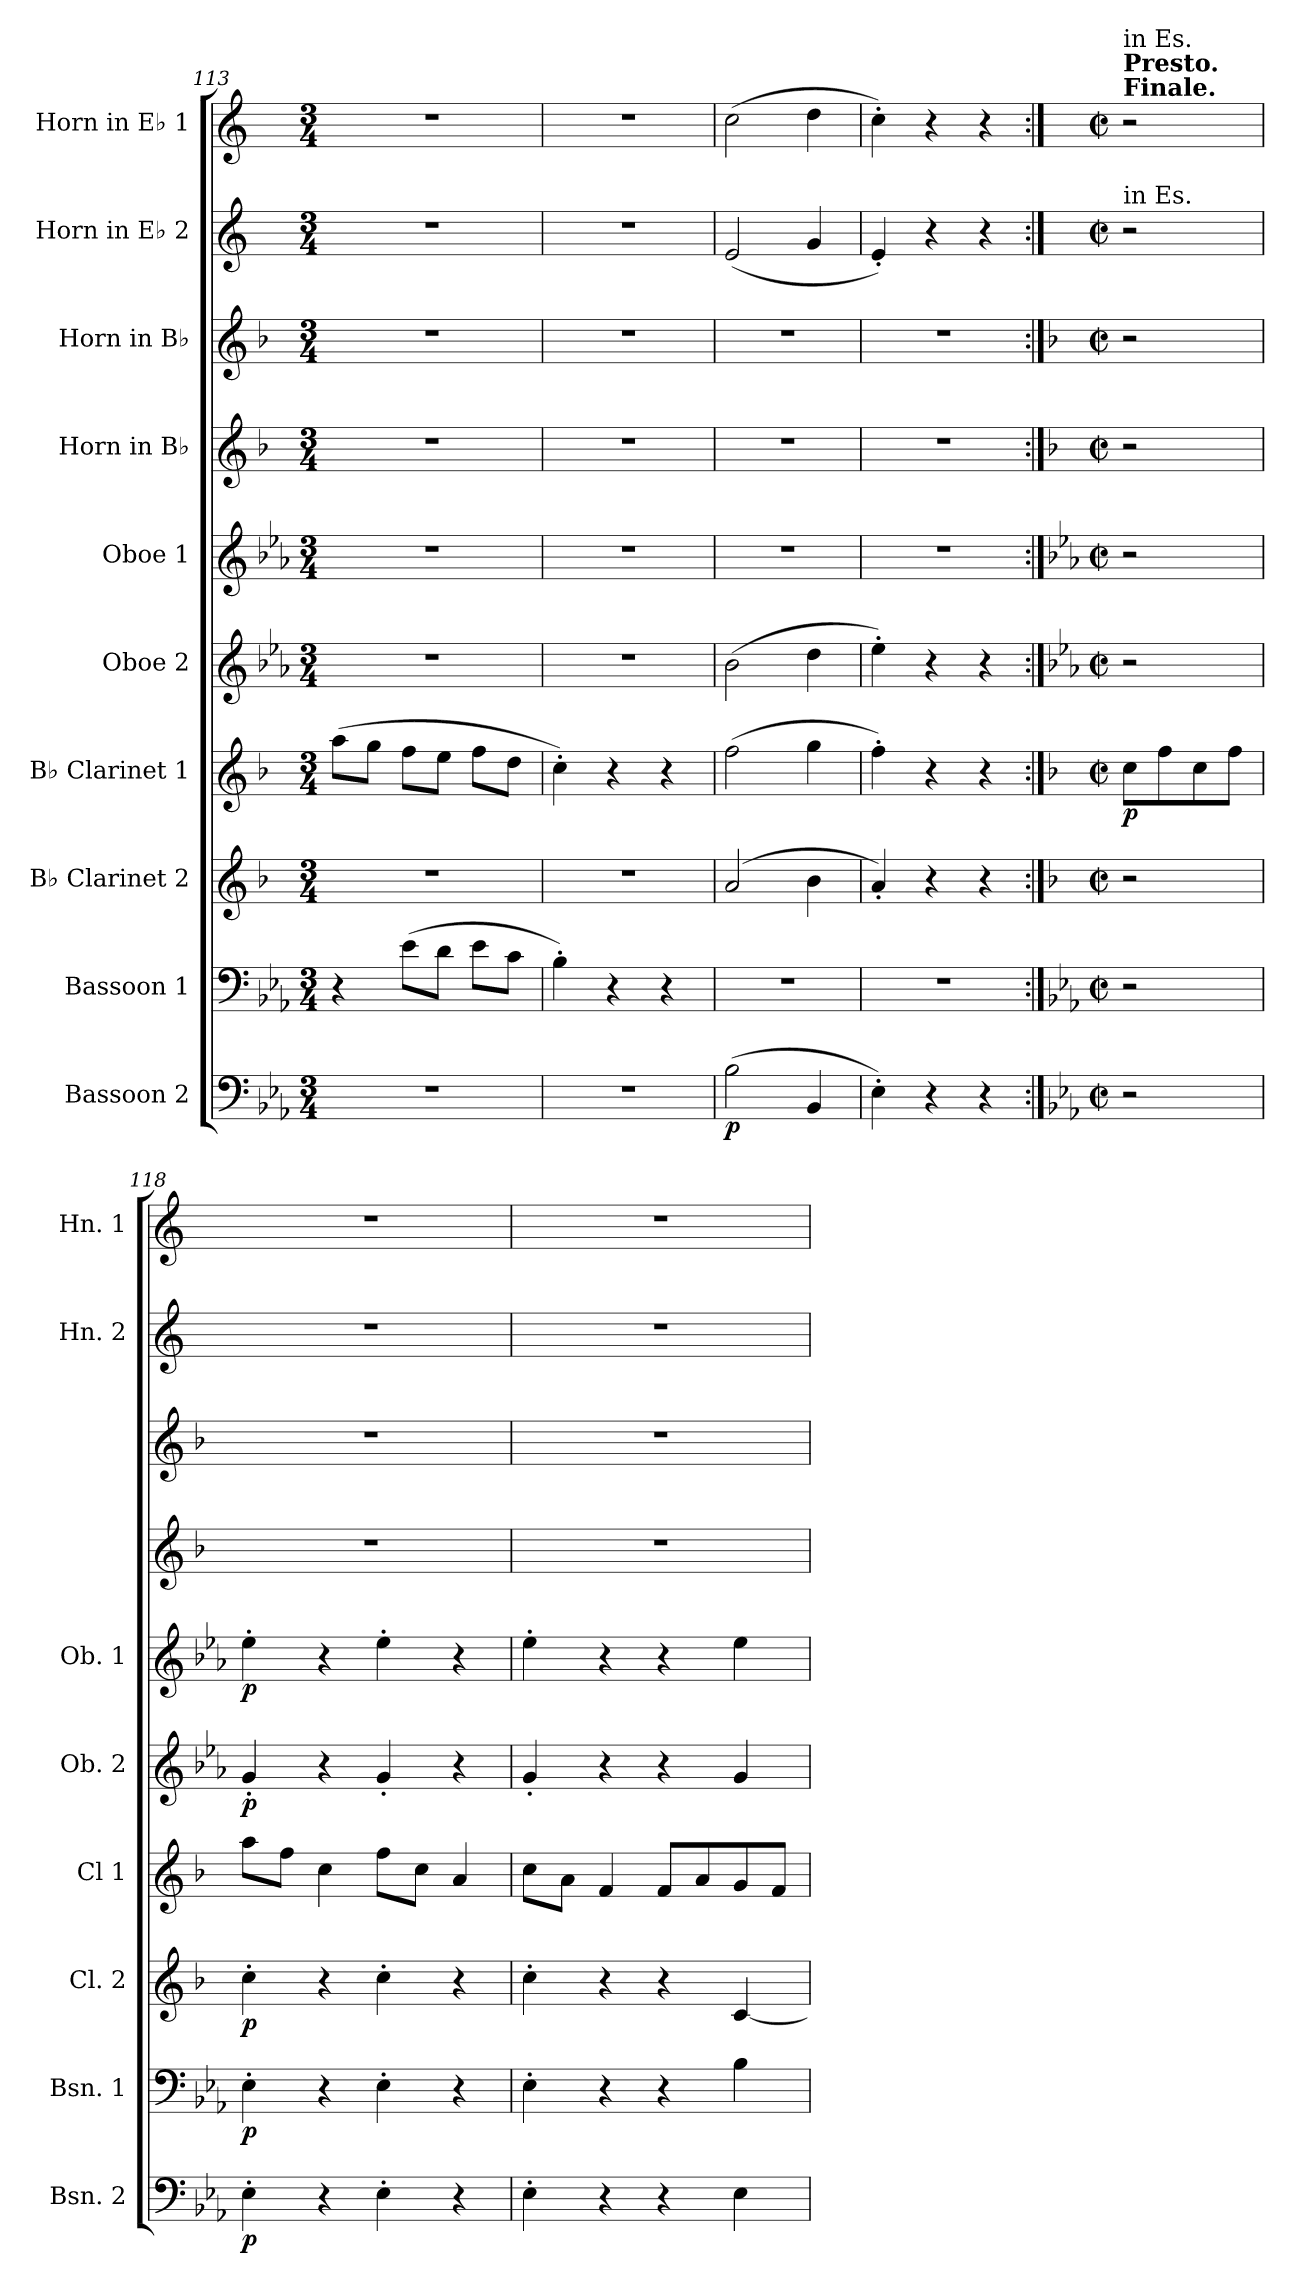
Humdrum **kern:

**kern	**dynam	**kern	**dynam	**kern	**dynam	**kern	**dynam	**kern	**dynam	**kern	**dynam	**kern	**kern	**kern	**kern
*part10	*part10	*part9	*part9	*part8	*part8	*part7	*part7	*part6	*part6	*part5	*part5	*part4	*part3	*part2	*part1
*staff10	*staff10	*staff9	*staff9	*staff8	*staff8	*staff7	*staff7	*staff6	*staff6	*staff5	*staff5	*staff4	*staff3	*staff2	*staff1
*I"Bassoon 2	*	*I"Bassoon 1	*	*I"B♭ Clarinet 2	*	*I"B♭ Clarinet 1	*	*I"Oboe 2	*	*I"Oboe 1	*	*I"Horn in B♭	*I"Horn in B♭	*I"Horn in E♭ 2	*I"Horn in E♭ 1
*I'Bsn. 2	*	*I'Bsn. 1	*	*I'Cl. 2	*	*I'Cl 1	*	*I'Ob. 2	*	*I'Ob. 1	*	*	*	*I'Hn. 2	*I'Hn. 1
*clefF4	*	*clefF4	*	*clefG2	*	*clefG2	*	*clefG2	*	*clefG2	*	*clefG2	*clefG2	*clefG2	*clefG2
*	*	*	*	*ITrd1c2	*	*ITrd1c2	*	*	*	*	*	*ITrd1c2	*ITrd1c2	*ITrd5c9	*ITrd5c9
*k[b-e-a-]	*	*k[b-e-a-]	*	*k[b-e-a-]	*	*k[b-e-a-]	*	*k[b-e-a-]	*	*k[b-e-a-]	*	*k[b-e-a-]	*k[b-e-a-]	*k[b-e-a-]	*k[b-e-a-]
*M3/4	*	*M3/4	*	*M3/4	*	*M3/4	*	*M3/4	*	*M3/4	*	*M3/4	*M3/4	*M3/4	*M3/4
=113	=113	=113	=113	=113	=113	=113	=113	=113	=113	=113	=113	=113	=113	=113	=113
2.r	.	4r	.	2.r	.	(>8gg\L	.	2.r	.	2.r	.	2.r	2.r	2.r	2.r
.	.	.	.	.	.	8ff\J	.	.	.	.	.	.	.	.	.
.	.	(>8e-\L	.	.	.	8ee-\L	.	.	.	.	.	.	.	.	.
.	.	8d\J	.	.	.	8dd\J	.	.	.	.	.	.	.	.	.
.	.	8e-\L	.	.	.	8ee-\L	.	.	.	.	.	.	.	.	.
.	.	8c\J	.	.	.	8cc\J	.	.	.	.	.	.	.	.	.
=114	=114	=114	=114	=114	=114	=114	=114	=114	=114	=114	=114	=114	=114	=114	=114
2.r	.	4B-'\)	.	2.r	.	4b-'\)	.	2.r	.	2.r	.	2.r	2.r	2.r	2.r
.	.	4r	.	.	.	4r	.	.	.	.	.	.	.	.	.
.	.	4r	.	.	.	4r	.	.	.	.	.	.	.	.	.
=115	=115	=115	=115	=115	=115	=115	=115	=115	=115	=115	=115	=115	=115	=115	=115
!	!LO:DY:b	!	!	!	!	!	!	!	!	!	!	!	!	!	!
(>2B-\	p	2.r	.	(>2g/	.	(>2ee-\	.	(>2b-\	.	2.r	.	2.r	2.r	(<2G/	(>2e-\
4BB-/	.	.	.	4a-\	.	4ff\	.	4dd\	.	.	.	.	.	4B-/	4f\
=116	=116	=116	=116	=116	=116	=116	=116	=116	=116	=116	=116	=116	=116	=116	=116
4E-'\)	.	2.r	.	4g'/)	.	4ee-'\)	.	4ee-'\)	.	2.r	.	2.r	2.r	4G'/)	4e-'\)
4r	.	.	.	4r	.	4r	.	4r	.	.	.	.	.	4r	4r
4r	.	.	.	4r	.	4r	.	4r	.	.	.	.	.	4r	4r
!!LO:PB:g=z
=117:|!	=117:|!	=117:|!	=117:|!	=117:|!	=117:|!	=117:|!	=117:|!	=117:|!	=117:|!	=117:|!	=117:|!	=117:|!	=117:|!	=117:|!	=117:|!
*k[b-e-a-]	*	*k[b-e-a-]	*	*k[b-e-a-]	*	*k[b-e-a-]	*	*k[b-e-a-]	*	*k[b-e-a-]	*	*k[b-e-a-]	*k[b-e-a-]	*k[b-e-a-]	*k[b-e-a-]
*M2/2	*	*M2/2	*	*M2/2	*	*M2/2	*	*M2/2	*	*M2/2	*	*M2/2	*M2/2	*M2/2	*M2/2
*met(c|)	*	*met(c|)	*	*met(c|)	*	*met(c|)	*	*met(c|)	*	*met(c|)	*	*met(c|)	*met(c|)	*met(c|)	*met(c|)
!	!	!	!	!	!	!	!	!	!	!	!	!	!	!	!LO:TX:B:t=Finale.
!	!	!	!	!	!	!	!	!	!	!	!	!	!	!	!LO:TX:a:B:t=Presto.
!	!	!	!	!	!	!	!	!	!	!	!	!	!	!	!LO:TX:a:t=in Es.
!	!	!	!	!	!	!	!	!	!	!	!	!	!	!LO:TX:a:t=in Es.	!
!	!	!	!	!	!	!	!LO:DY:b	!	!	!	!	!	!	!	!
2r	.	2r	.	2r	.	8b-\L	p	2r	.	2r	.	2r	2r	2r	2r
.	.	.	.	.	.	8ee-\	.	.	.	.	.	.	.	.	.
.	.	.	.	.	.	8b-\	.	.	.	.	.	.	.	.	.
.	.	.	.	.	.	8ee-\J	.	.	.	.	.	.	.	.	.
=118	=118	=118	=118	=118	=118	=118	=118	=118	=118	=118	=118	=118	=118	=118	=118
!	!LO:DY:b	!	!LO:DY:b	!	!LO:DY:b	!	!	!	!LO:DY:b	!	!LO:DY:b	!	!	!	!
4E-'\	p	4E-'\	p	4b-'\	p	8gg\L	.	4g'/	p	4ee-'\	p	1r	1r	1r	1r
.	.	.	.	.	.	8ee-\J	.	.	.	.	.	.	.	.	.
4r	.	4r	.	4r	.	4b-\	.	4r	.	4r	.	.	.	.	.
4E-'\	.	4E-'\	.	4b-'\	.	8ee-\L	.	4g'/	.	4ee-'\	.	.	.	.	.
.	.	.	.	.	.	8b-\J	.	.	.	.	.	.	.	.	.
4r	.	4r	.	4r	.	4g/	.	4r	.	4r	.	.	.	.	.
=119	=119	=119	=119	=119	=119	=119	=119	=119	=119	=119	=119	=119	=119	=119	=119
4E-'\	.	4E-'\	.	4b-'\	.	8b-\L	.	4g'/	.	4ee-'\	.	1r	1r	1r	1r
.	.	.	.	.	.	8g\J	.	.	.	.	.	.	.	.	.
4r	.	4r	.	4r	.	4e-/	.	4r	.	4r	.	.	.	.	.
4r	.	4r	.	4r	.	8e-/L	.	4r	.	4r	.	.	.	.	.
.	.	.	.	.	.	8g/	.	.	.	.	.	.	.	.	.
4E-\	.	4B-\	.	[4B-/	.	8f/	.	4g/	.	4ee-\	.	.	.	.	.
.	.	.	.	.	.	8e-/J	.	.	.	.	.	.	.	.	.
=	=	=	=	=	=	=	=	=	=	=	=	=	=	=	=
*-	*-	*-	*-	*-	*-	*-	*-	*-	*-	*-	*-	*-	*-	*-	*-
